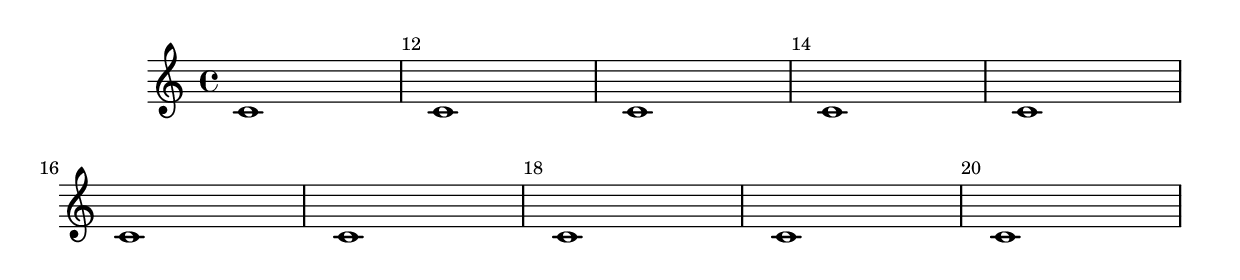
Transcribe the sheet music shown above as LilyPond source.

%% Do not edit this file; it is automatically
%% generated from LSR http://lsr.dsi.unimi.it
%% This file is in the public domain.
\version "2.13.20"

\header {
  lsrtags = "rhythms"

%% Translation of GIT committish: 0b55335aeca1de539bf1125b717e0c21bb6fa31b
  texidoces = "

Se pueden imprimir los números de compás a intervalos regulares
mediante el establecimiento de la propiedad
@code{barNumberVisibility}.  Aquí los números de compás se
imprimen a cada dos compases excepto al final de la línea.

"

  doctitlees = "Imprimir números de compás a intervalos regulares"


%% Translation of GIT committish: 0a868be38a775ecb1ef935b079000cebbc64de40
  texidocde = "
Taktnummern können in regelmäßigen Intervallen gesetzt werden, indem
man die Eigenschaft @code{barNumberVisibility} definiert.  In diesem
Beispiel werden die Taktnummern jeden zweiten Takt gesetzt, außer
am Ende einer Zeile.

"
  doctitlede = "Setzen der Taktnummern in regelmäßigen Intevallen"


%% Translation of GIT committish: 374d57cf9b68ddf32a95409ce08ba75816900f6b
  texidocfr = "
Vous pouvez imprimer un numéro de mesure à intervalle régulier plutôt
qu'en tête de chaque ligne seulement, en recourrant à la propriété
@code{barNumberVisibility}.  Voici comment afficher le numéro toutes les
deux mesures sauf en fin de ligne.

"
  doctitlefr = "Imprimer les numéros de mesure à intervalle régulier"

  texidoc = "
Bar numbers can be printed at regular intervals by setting the property
@code{barNumberVisibility}. Here the bar numbers are printed every two
measures except at the end of the line.

"
  doctitle = "Printing bar numbers at regular intervals"
} % begin verbatim

\relative c' {
  \override Score.BarNumber #'break-visibility = #end-of-line-invisible
  \set Score.currentBarNumber = #11
  % Permit first bar number to be printed
  \bar ""
  % Print a bar number every second measure
  \set Score.barNumberVisibility = #(every-nth-bar-number-visible 2)
  c1 | c | c | c | c
  \break
  c1 | c | c | c | c
}

